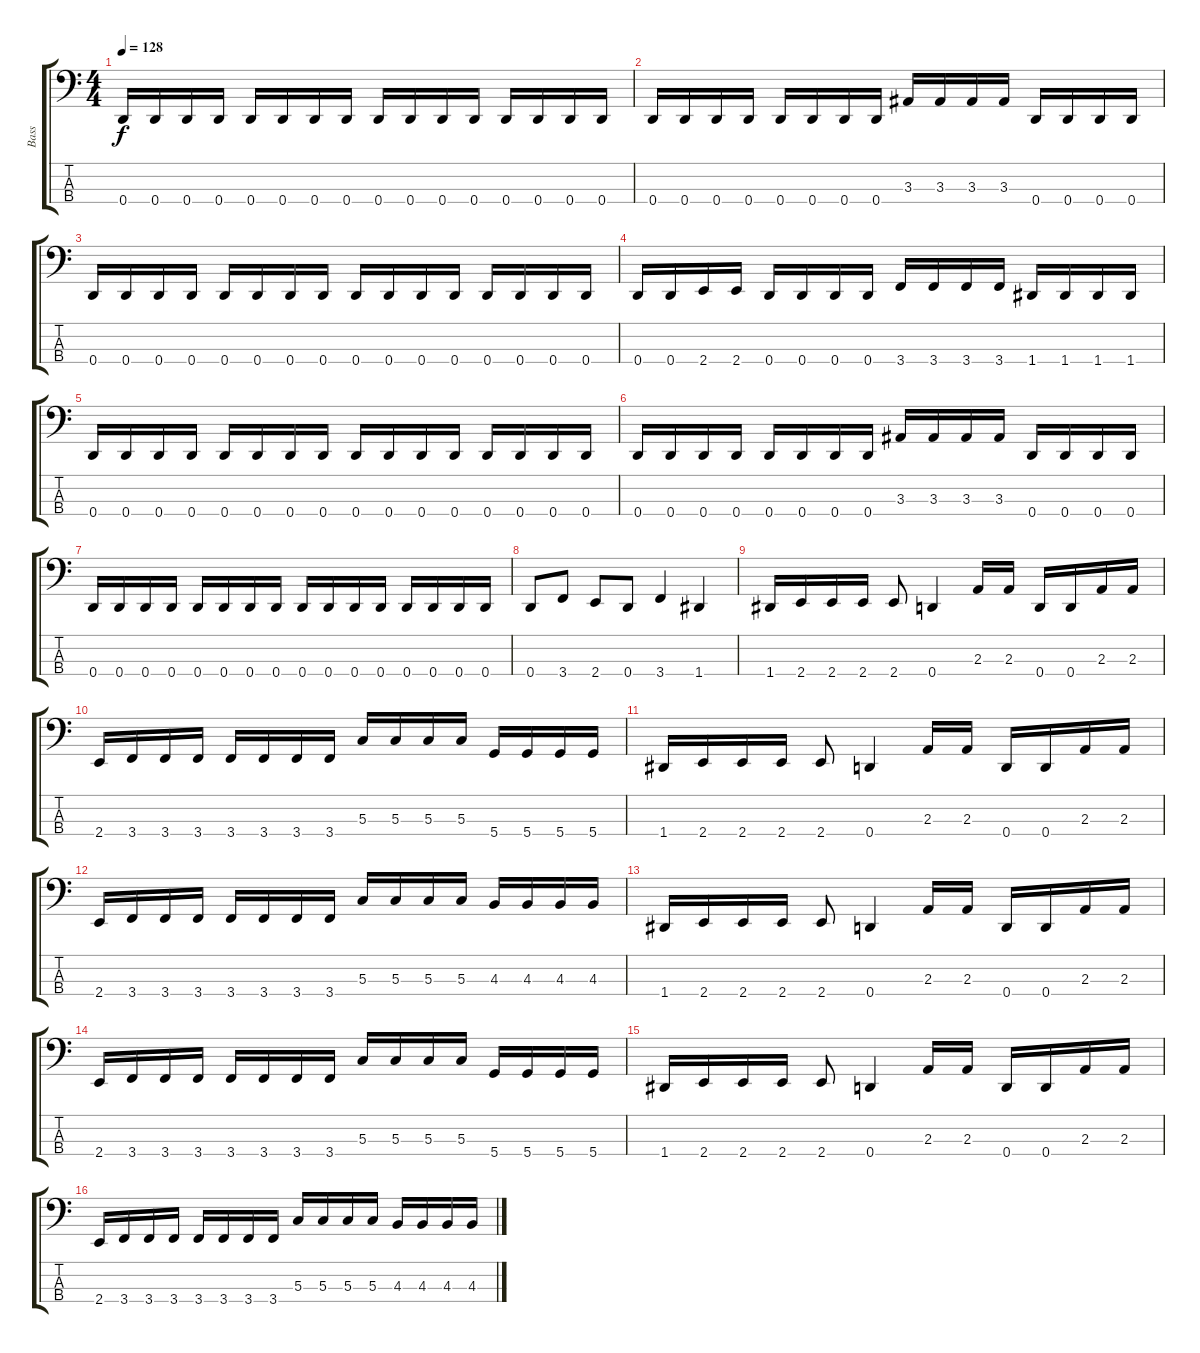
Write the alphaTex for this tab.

\track ("Bass" "Bass") {instrument electricbasspick}
\staff {score tabs}
\tuning (F2 C2 G1 D1) {hide}
\ts (4 4)
\tempo 128
\clef f4
\ks c
0.4.16{dy f} 0.4.16 0.4.16 0.4.16 0.4.16 0.4.16 0.4.16 0.4.16 0.4.16 0.4.16 0.4.16 0.4.16 0.4.16 0.4.16 0.4.16 0.4.16 |
0.4.16 0.4.16 0.4.16 0.4.16 0.4.16 0.4.16 0.4.16 0.4.16 3.3.16 3.3.16 3.3.16 3.3.16 0.4.16 0.4.16 0.4.16 0.4.16 |
0.4.16 0.4.16 0.4.16 0.4.16 0.4.16 0.4.16 0.4.16 0.4.16 0.4.16 0.4.16 0.4.16 0.4.16 0.4.16 0.4.16 0.4.16 0.4.16 |
0.4.16 0.4.16 2.4.16 2.4.16 0.4.16 0.4.16 0.4.16 0.4.16 3.4.16 3.4.16 3.4.16 3.4.16 1.4.16 1.4.16 1.4.16 1.4.16 |
0.4.16 0.4.16 0.4.16 0.4.16 0.4.16 0.4.16 0.4.16 0.4.16 0.4.16 0.4.16 0.4.16 0.4.16 0.4.16 0.4.16 0.4.16 0.4.16 |
0.4.16 0.4.16 0.4.16 0.4.16 0.4.16 0.4.16 0.4.16 0.4.16 3.3.16 3.3.16 3.3.16 3.3.16 0.4.16 0.4.16 0.4.16 0.4.16 |
0.4.16 0.4.16 0.4.16 0.4.16 0.4.16 0.4.16 0.4.16 0.4.16 0.4.16 0.4.16 0.4.16 0.4.16 0.4.16 0.4.16 0.4.16 0.4.16 |
0.4.8 3.4.8 2.4.8 0.4.8 3.4.4 1.4.4 |
1.4.16 2.4.16 2.4.16 2.4.16 2.4.8 0.4.4 2.3.16 2.3.16 0.4.16 0.4.16 2.3.16 2.3.16 |
2.4.16 3.4.16 3.4.16 3.4.16 3.4.16 3.4.16 3.4.16 3.4.16 5.3.16 5.3.16 5.3.16 5.3.16 5.4.16 5.4.16 5.4.16 5.4.16 |
1.4.16 2.4.16 2.4.16 2.4.16 2.4.8 0.4.4 2.3.16 2.3.16 0.4.16 0.4.16 2.3.16 2.3.16 |
2.4.16 3.4.16 3.4.16 3.4.16 3.4.16 3.4.16 3.4.16 3.4.16 5.3.16 5.3.16 5.3.16 5.3.16 4.3.16 4.3.16 4.3.16 4.3.16 |
1.4.16 2.4.16 2.4.16 2.4.16 2.4.8 0.4.4 2.3.16 2.3.16 0.4.16 0.4.16 2.3.16 2.3.16 |
2.4.16 3.4.16 3.4.16 3.4.16 3.4.16 3.4.16 3.4.16 3.4.16 5.3.16 5.3.16 5.3.16 5.3.16 5.4.16 5.4.16 5.4.16 5.4.16 |
1.4.16 2.4.16 2.4.16 2.4.16 2.4.8 0.4.4 2.3.16 2.3.16 0.4.16 0.4.16 2.3.16 2.3.16 |
2.4.16 3.4.16 3.4.16 3.4.16 3.4.16 3.4.16 3.4.16 3.4.16 5.3.16 5.3.16 5.3.16 5.3.16 4.3.16 4.3.16 4.3.16 4.3.16
